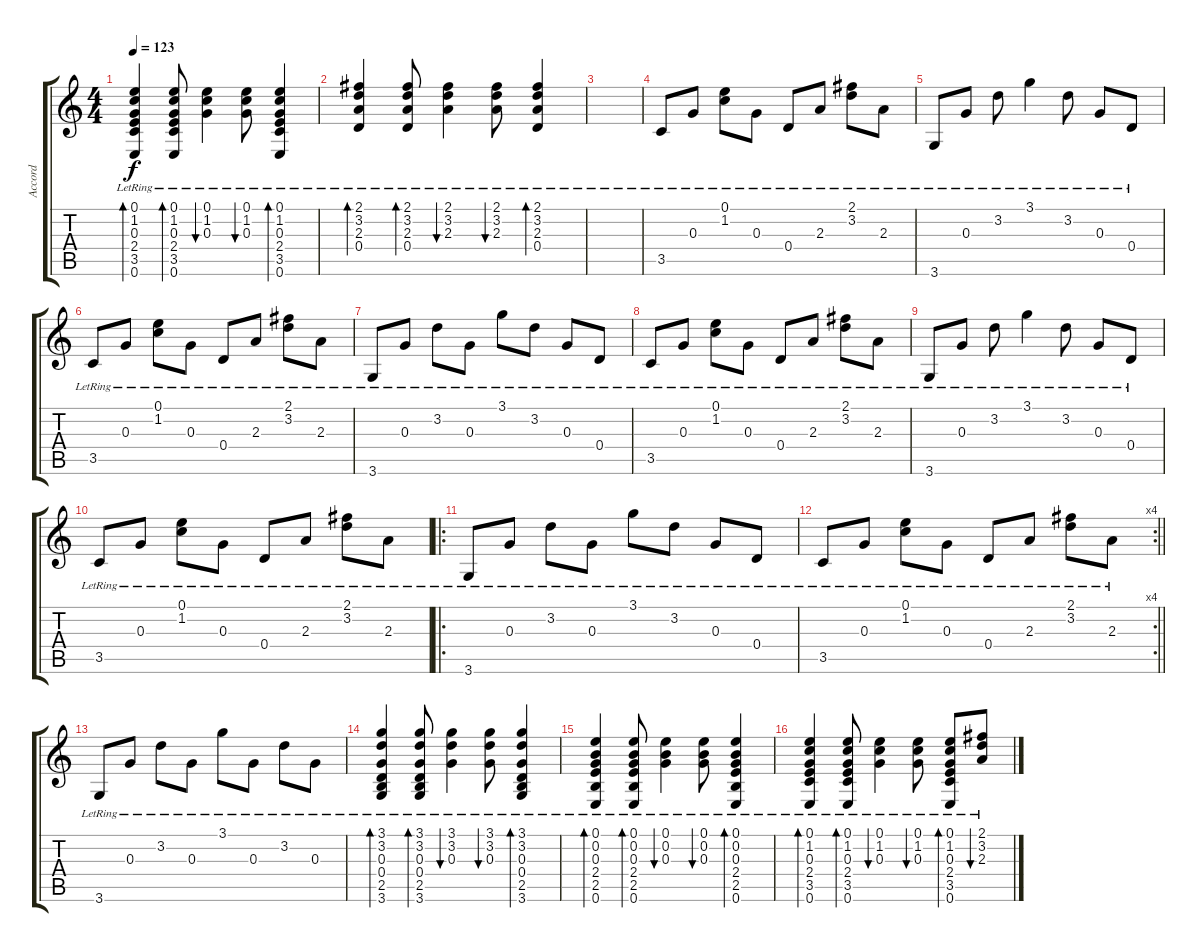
\track ("Accord" "Accord") {instrument acousticguitarsteel}
\staff {score tabs}
\tuning (E4 B3 G3 D3 A2 E2) {hide}
\ts (4 4)
\tempo 123
\clef g2
\ks c
(0.1{lr} 1.2{lr} 0.3{lr} 2.4{lr} 3.5{lr} 0.6{lr}).4{bd 60 dy f} (0.1{lr} 1.2{lr} 0.3{lr} 2.4{lr} 3.5{lr} 0.6{lr}).8{bd 60} (0.1{lr} 1.2{lr} 0.3{lr}).4{bu 60} (0.1{lr} 1.2{lr} 0.3{lr}).8{bu 60} (0.1{lr} 1.2{lr} 0.3{lr} 2.4{lr} 3.5{lr} 0.6{lr}).4{bd 60} |
(2.1{lr} 3.2{lr} 2.3{lr} 0.4{lr}).4{bd 60} (2.1{lr} 3.2{lr} 2.3{lr} 0.4{lr}).8{bd 60} (2.1{lr} 3.2{lr} 2.3{lr}).4{bu 60} (2.1{lr} 3.2{lr} 2.3{lr}).8{bu 60} (2.1{lr} 3.2{lr} 2.3{lr} 0.4{lr}).4{bd 60} |
|
3.5{lr}.8 0.3{lr}.8 (0.1{lr} 1.2{lr}).8 0.3{lr}.8 0.4{lr}.8 2.3{lr}.8 (2.1{lr} 3.2{lr}).8 2.3{lr}.8 |
3.6{lr}.8 0.3{lr}.8 3.2{lr}.8 3.1{lr}.4 3.2{lr}.8 0.3{lr}.8 0.4{lr}.8 |
3.5{lr}.8 0.3{lr}.8 (0.1{lr} 1.2{lr}).8 0.3{lr}.8 0.4{lr}.8 2.3{lr}.8 (2.1{lr} 3.2{lr}).8 2.3{lr}.8 |
3.6{lr}.8 0.3{lr}.8 3.2{lr}.8 0.3{lr}.8 3.1{lr}.8 3.2{lr}.8 0.3{lr}.8 0.4{lr}.8 |
3.5{lr}.8 0.3{lr}.8 (0.1{lr} 1.2{lr}).8 0.3{lr}.8 0.4{lr}.8 2.3{lr}.8 (2.1{lr} 3.2{lr}).8 2.3{lr}.8 |
3.6{lr}.8 0.3{lr}.8 3.2{lr}.8 3.1{lr}.4 3.2{lr}.8 0.3{lr}.8 0.4{lr}.8 |
3.5{lr}.8 0.3{lr}.8 (0.1{lr} 1.2{lr}).8 0.3{lr}.8 0.4{lr}.8 2.3{lr}.8 (2.1{lr} 3.2{lr}).8 2.3{lr}.8 |
\ro
3.6{lr}.8 0.3{lr}.8 3.2{lr}.8 0.3{lr}.8 3.1{lr}.8 3.2{lr}.8 0.3{lr}.8 0.4{lr}.8 |
\rc 4
\barLineRight lightlight
3.5{lr}.8 0.3{lr}.8 (0.1{lr} 1.2{lr}).8 0.3{lr}.8 0.4{lr}.8 2.3{lr}.8 (2.1{lr} 3.2{lr}).8 2.3{lr}.8 |
3.6{lr}.8 0.3{lr}.8 3.2{lr}.8 0.3{lr}.8 3.1{lr}.8 0.3{lr}.8 3.2{lr}.8 0.3{lr}.8 |
(3.1{lr} 3.2{lr} 0.3{lr} 0.4{lr} 2.5{lr} 3.6{lr}).4{bd 30} (3.1{lr} 3.2{lr} 0.3{lr} 0.4{lr} 2.5{lr} 3.6{lr}).8{bd 60} (3.1{lr} 3.2{lr} 0.3{lr}).4{bu 60} (3.1{lr} 3.2{lr} 0.3{lr}).8{bu 60} (3.1{lr} 3.2{lr} 0.3{lr} 0.4{lr} 2.5{lr} 3.6{lr}).4{bd 60} |
(0.1{lr} 0.2{lr} 0.3{lr} 2.4{lr} 2.5{lr} 0.6{lr}).4{bd 30} (0.1{lr} 0.2{lr} 0.3{lr} 2.4{lr} 2.5{lr} 0.6{lr}).8{bd 60} (0.1{lr} 0.2{lr} 0.3{lr}).4{bu 60} (0.1{lr} 0.2{lr} 0.3{lr}).8{bu 60} (0.1{lr} 0.2{lr} 0.3{lr} 2.4{lr} 2.5{lr} 0.6{lr}).4{bd 60} |
(0.1{lr} 1.2{lr} 0.3{lr} 2.4{lr} 3.5{lr} 0.6{lr}).4{bd 30} (0.1{lr} 1.2{lr} 0.3{lr} 2.4{lr} 3.5{lr} 0.6{lr}).8{bd 60} (0.1{lr} 1.2{lr} 0.3{lr}).4{bu 60} (0.1{lr} 1.2{lr} 0.3{lr}).8{bu 60} (0.1{lr} 1.2{lr} 0.3{lr} 2.4{lr} 3.5{lr} 0.6{lr}).8{bd 60} (2.1{lr} 3.2 2.3).8{bu 60}
